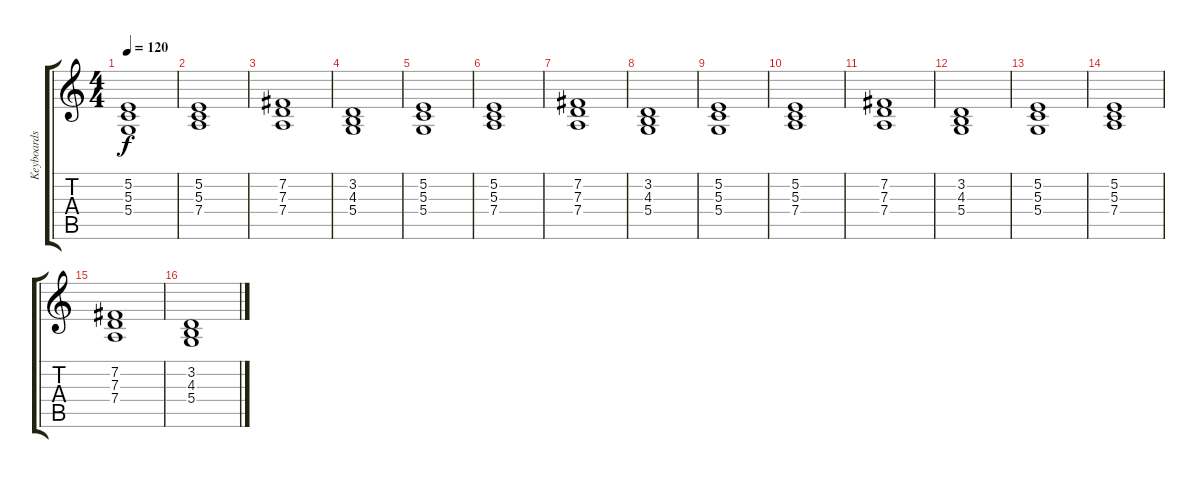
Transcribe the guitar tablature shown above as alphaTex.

\track ("Keyboards" "Keyboards") {instrument pad2warm}
\staff {score tabs}
\tuning (E4 B3 G3 D3 A2 E2) {hide}
\ts (4 4)
\tempo 120
\clef g2
\ks c
(5.2 5.3 5.4).1{dy f} |
(5.2 5.3 7.4).1 |
(7.2 7.3 7.4).1 |
(3.2 4.3 5.4).1 |
(5.2 5.3 5.4).1 |
(5.2 5.3 7.4).1 |
(7.2 7.3 7.4).1 |
(3.2 4.3 5.4).1 |
(5.2 5.3 5.4).1 |
(5.2 5.3 7.4).1 |
(7.2 7.3 7.4).1 |
(3.2 4.3 5.4).1 |
(5.2 5.3 5.4).1 |
(5.2 5.3 7.4).1 |
(7.2 7.3 7.4).1 |
(3.2 4.3 5.4).1
